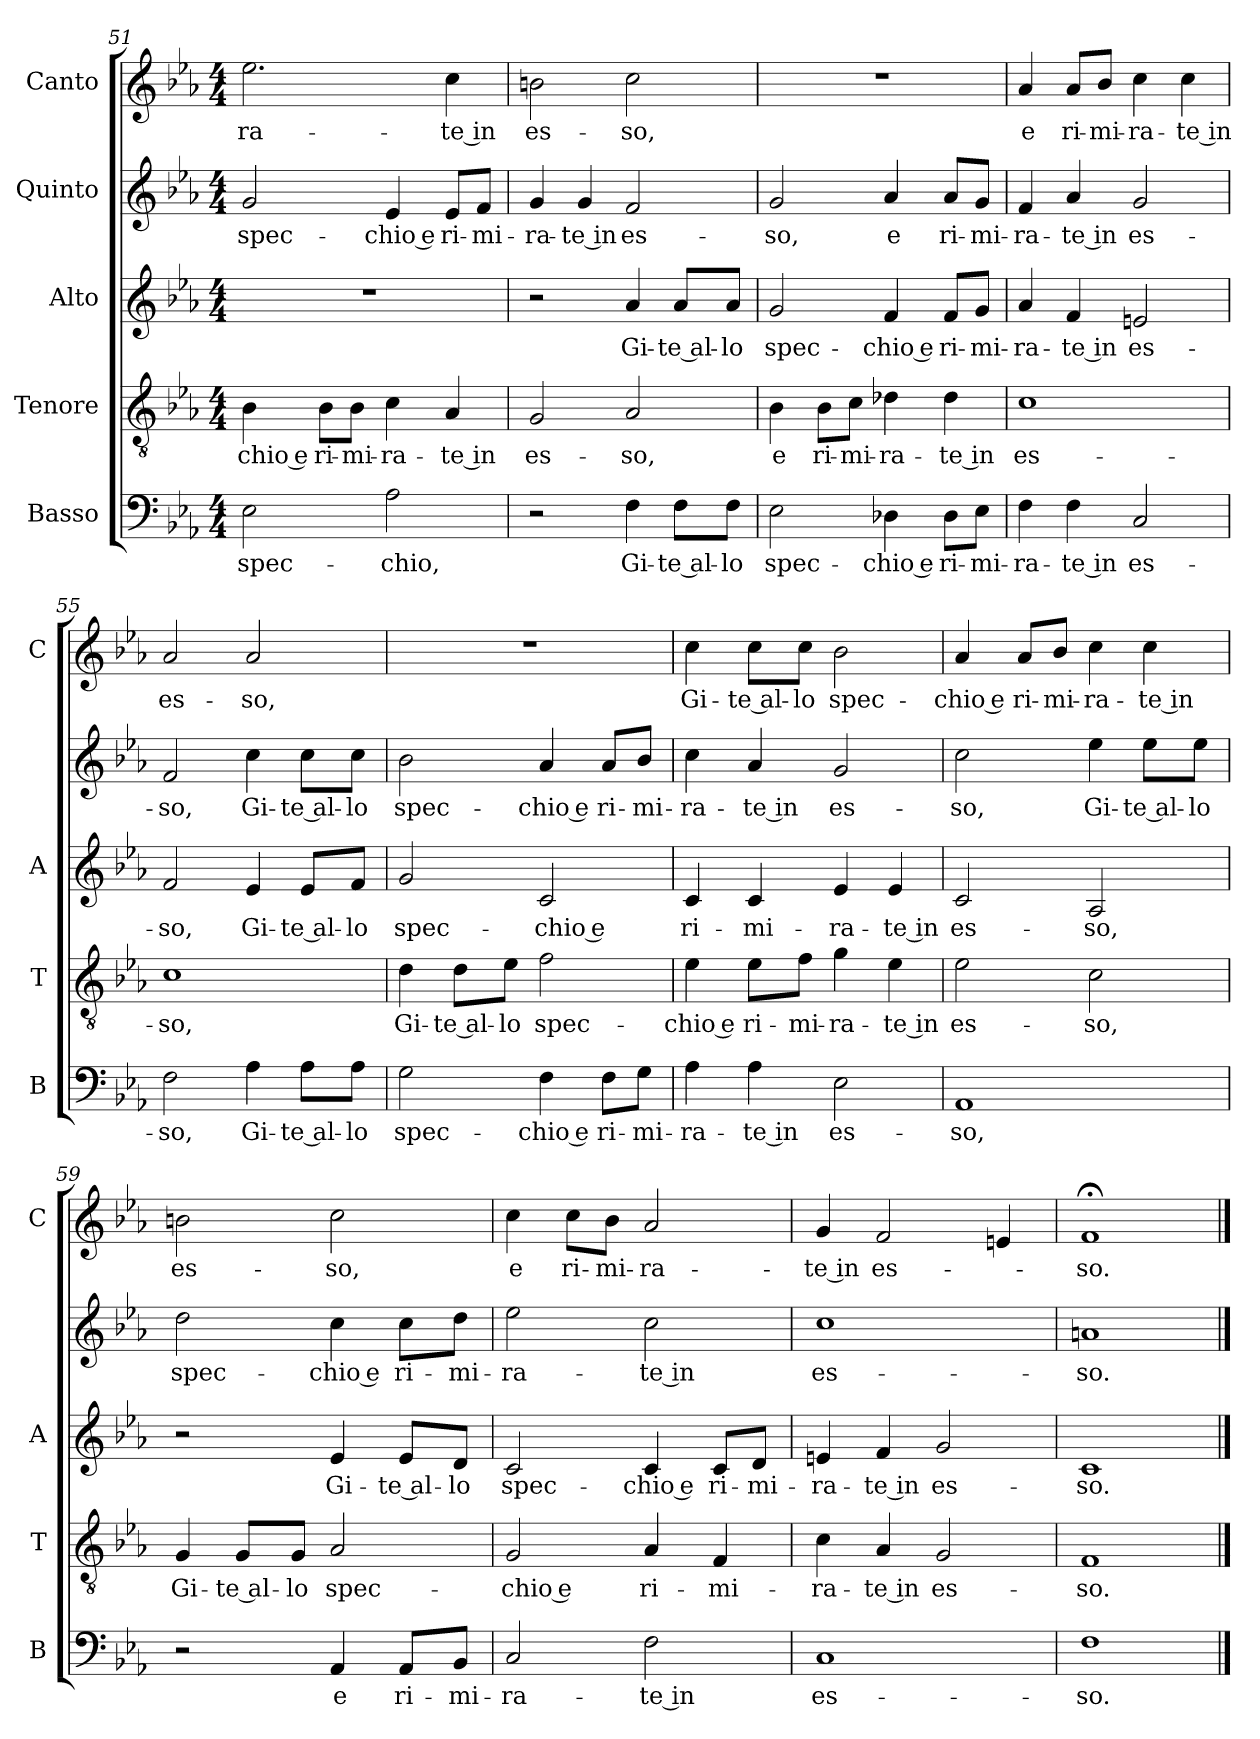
**kern	**text	**kern	**text	**kern	**text	**kern	**text	**kern	**text
*part5	*part5	*part4	*part4	*part3	*part3	*part2	*part2	*part1	*part1
*staff5	*staff5	*staff4	*staff4	*staff3	*staff3	*staff2	*staff2	*staff1	*staff1
*I"Basso	*	*I"Tenore	*	*I"Alto	*	*I"Quinto	*	*I"Canto	*
*I'B	*	*I'T	*	*I'A	*	*	*	*I'C	*
*clefF4	*	*clefGv2	*	*clefG2	*	*clefG2	*	*clefG2	*
*k[b-e-a-]	*	*k[b-e-a-]	*	*k[b-e-a-]	*	*k[b-e-a-]	*	*k[b-e-a-]	*
*E-:	*	*E-:	*	*E-:	*	*E-:	*	*E-:	*
*M4/4	*	*M4/4	*	*M4/4	*	*M4/4	*	*M4/4	*
=51	=51	=51	=51	=51	=51	=51	=51	=51	=51
!	!LO:LY:b	!	!LO:LY:b	!	!	!	!LO:LY:b	!	!LO:LY:b
2E-\	spec-	4B-\	-chio e	1r	.	2g/	spec-	2.ee-\	-ra-
!	!	!	!LO:LY:b	!	!	!	!	!	!
.	.	8B-\L	ri-	.	.	.	.	.	.
!	!	!	!LO:LY:b	!	!	!	!	!	!
.	.	8B-\J	-mi-	.	.	.	.	.	.
!	!LO:LY:b	!	!LO:LY:b	!	!	!	!LO:LY:b	!	!
2A-\	-chio,	4c\	-ra-	.	.	4e-/	-chio e	.	.
!	!	!	!LO:LY:b	!	!	!	!LO:LY:b	!	!LO:LY:b
.	.	4A-/	-te in	.	.	8e-/L	ri-	4cc\	-te in
!	!	!	!	!	!	!	!LO:LY:b	!	!
.	.	.	.	.	.	8f/J	-mi-	.	.
!!LO:PB:g=z
=52	=52	=52	=52	=52	=52	=52	=52	=52	=52
!	!	!	!LO:LY:b	!	!	!	!LO:LY:b	!	!LO:LY:b
2r	.	2G/	es-	2r	.	4g/	-ra-	2bn\	es-
!	!	!	!	!	!	!	!LO:LY:b	!	!
.	.	.	.	.	.	4g/	-te in	.	.
!	!LO:LY:b	!	!LO:LY:b	!	!LO:LY:b	!	!LO:LY:b	!	!LO:LY:b
4F\	Gi-	2A-/	-so,	4a-/	Gi-	2f/	es-	2cc\	-so,
!	!LO:LY:b	!	!	!	!LO:LY:b	!	!	!	!
8F\L	-te al-	.	.	8a-/L	-te al-	.	.	.	.
!	!LO:LY:b	!	!	!	!LO:LY:b	!	!	!	!
8F\J	-lo	.	.	8a-/J	-lo	.	.	.	.
=53	=53	=53	=53	=53	=53	=53	=53	=53	=53
!	!LO:LY:b	!	!LO:LY:b	!	!LO:LY:b	!	!LO:LY:b	!	!
2E-\	spec-	4B-\	e	2g/	spec-	2g/	-so,	1r	.
!	!	!	!LO:LY:b	!	!	!	!	!	!
.	.	8B-\L	ri-	.	.	.	.	.	.
!	!	!	!LO:LY:b	!	!	!	!	!	!
.	.	8c\J	-mi-	.	.	.	.	.	.
!	!LO:LY:b	!	!LO:LY:b	!	!LO:LY:b	!	!LO:LY:b	!	!
4D-X\	-chio e	4d-X\	-ra-	4f/	-chio e	4a-/	e	.	.
!	!LO:LY:b	!	!LO:LY:b	!	!LO:LY:b	!	!LO:LY:b	!	!
8D-\L	ri-	4d-\	-te in	8f/L	ri-	8a-/L	ri-	.	.
!	!LO:LY:b	!	!	!	!LO:LY:b	!	!LO:LY:b	!	!
8E-\J	-mi-	.	.	8g/J	-mi-	8g/J	-mi-	.	.
=54	=54	=54	=54	=54	=54	=54	=54	=54	=54
!	!LO:LY:b	!	!LO:LY:b	!	!LO:LY:b	!	!LO:LY:b	!	!LO:LY:b
4F\	-ra-	1c	es-	4a-/	-ra-	4f/	-ra-	4a-/	e
!	!LO:LY:b	!	!	!	!LO:LY:b	!	!LO:LY:b	!	!LO:LY:b
4F\	-te in	.	.	4f/	-te in	4a-/	-te in	8a-/L	ri-
!	!	!	!	!	!	!	!	!	!LO:LY:b
.	.	.	.	.	.	.	.	8b-/J	-mi-
!	!LO:LY:b	!	!	!	!LO:LY:b	!	!LO:LY:b	!	!LO:LY:b
2C/	es-	.	.	2en/	es-	2g/	es-	4cc\	-ra-
!	!	!	!	!	!	!	!	!	!LO:LY:b
.	.	.	.	.	.	.	.	4cc\	-te in
=55	=55	=55	=55	=55	=55	=55	=55	=55	=55
!	!LO:LY:b	!	!LO:LY:b	!	!LO:LY:b	!	!LO:LY:b	!	!LO:LY:b
2F\	-so,	1c	-so,	2f/	-so,	2f/	-so,	2a-/	es-
!	!LO:LY:b	!	!	!	!LO:LY:b	!	!LO:LY:b	!	!LO:LY:b
4A-\	Gi-	.	.	4e-/	Gi-	4cc\	Gi-	2a-/	-so,
!	!LO:LY:b	!	!	!	!LO:LY:b	!	!LO:LY:b	!	!
8A-\L	-te al-	.	.	8e-/L	-te al-	8cc\L	-te al-	.	.
!	!LO:LY:b	!	!	!	!LO:LY:b	!	!LO:LY:b	!	!
8A-\J	-lo	.	.	8f/J	-lo	8cc\J	-lo	.	.
=56	=56	=56	=56	=56	=56	=56	=56	=56	=56
!	!LO:LY:b	!	!LO:LY:b	!	!LO:LY:b	!	!LO:LY:b	!	!
2G\	spec-	4d\	Gi-	2g/	spec-	2b-\	spec-	1r	.
!	!	!	!LO:LY:b	!	!	!	!	!	!
.	.	8d\L	-te al-	.	.	.	.	.	.
!	!	!	!LO:LY:b	!	!	!	!	!	!
.	.	8e-\J	-lo	.	.	.	.	.	.
!	!LO:LY:b	!	!LO:LY:b	!	!LO:LY:b	!	!LO:LY:b	!	!
4F\	-chio e	2f\	spec-	2c/	-chio e	4a-/	-chio e	.	.
!	!LO:LY:b	!	!	!	!	!	!LO:LY:b	!	!
8F\L	ri-	.	.	.	.	8a-/L	ri-	.	.
!	!LO:LY:b	!	!	!	!	!	!LO:LY:b	!	!
8G\J	-mi-	.	.	.	.	8b-/J	-mi-	.	.
=57	=57	=57	=57	=57	=57	=57	=57	=57	=57
!	!LO:LY:b	!	!LO:LY:b	!	!LO:LY:b	!	!LO:LY:b	!	!LO:LY:b
4A-\	-ra-	4e-\	-chio e	4c/	ri-	4cc\	-ra-	4cc\	Gi-
!	!LO:LY:b	!	!LO:LY:b	!	!LO:LY:b	!	!LO:LY:b	!	!LO:LY:b
4A-\	-te in	8e-\L	ri-	4c/	-mi-	4a-/	-te in	8cc\L	-te al-
!	!	!	!LO:LY:b	!	!	!	!	!	!LO:LY:b
.	.	8f\J	-mi-	.	.	.	.	8cc\J	-lo
!	!LO:LY:b	!	!LO:LY:b	!	!LO:LY:b	!	!LO:LY:b	!	!LO:LY:b
2E-\	es-	4g\	-ra-	4e-/	-ra-	2g/	es-	2b-\	spec-
!	!	!	!LO:LY:b	!	!LO:LY:b	!	!	!	!
.	.	4e-\	-te in	4e-/	-te in	.	.	.	.
!!LO:LB:g=z
=58	=58	=58	=58	=58	=58	=58	=58	=58	=58
!	!LO:LY:b	!	!LO:LY:b	!	!LO:LY:b	!	!LO:LY:b	!	!LO:LY:b
1AA-	-so,	2e-\	es-	2c/	es-	2cc\	-so,	4a-/	-chio e
!	!	!	!	!	!	!	!	!	!LO:LY:b
.	.	.	.	.	.	.	.	8a-/L	ri-
!	!	!	!	!	!	!	!	!	!LO:LY:b
.	.	.	.	.	.	.	.	8b-/J	-mi-
!	!	!	!LO:LY:b	!	!LO:LY:b	!	!LO:LY:b	!	!LO:LY:b
.	.	2c\	-so,	2A-/	-so,	4ee-\	Gi-	4cc\	-ra-
!	!	!	!	!	!	!	!LO:LY:b	!	!LO:LY:b
.	.	.	.	.	.	8ee-\L	-te al-	4cc\	-te in
!	!	!	!	!	!	!	!LO:LY:b	!	!
.	.	.	.	.	.	8ee-\J	-lo	.	.
=59	=59	=59	=59	=59	=59	=59	=59	=59	=59
!	!	!	!LO:LY:b	!	!	!	!LO:LY:b	!	!LO:LY:b
2r	.	4G/	Gi-	2r	.	2dd\	spec-	2bn\	es-
!	!	!	!LO:LY:b	!	!	!	!	!	!
.	.	8G/L	-te al-	.	.	.	.	.	.
!	!	!	!LO:LY:b	!	!	!	!	!	!
.	.	8G/J	-lo	.	.	.	.	.	.
!	!LO:LY:b	!	!LO:LY:b	!	!LO:LY:b	!	!LO:LY:b	!	!LO:LY:b
4AA-/	e	2A-/	spec-	4e-/	Gi-	4cc\	-chio e	2cc\	-so,
!	!LO:LY:b	!	!	!	!LO:LY:b	!	!LO:LY:b	!	!
8AA-/L	ri-	.	.	8e-/L	-te al-	8cc\L	ri-	.	.
!	!LO:LY:b	!	!	!	!LO:LY:b	!	!LO:LY:b	!	!
8BB-/J	-mi-	.	.	8d/J	-lo	8dd\J	-mi-	.	.
=60	=60	=60	=60	=60	=60	=60	=60	=60	=60
!	!LO:LY:b	!	!LO:LY:b	!	!LO:LY:b	!	!LO:LY:b	!	!LO:LY:b
2C/	-ra-	2G/	-chio e	2c/	spec-	2ee-\	-ra-	4cc\	e
!	!	!	!	!	!	!	!	!	!LO:LY:b
.	.	.	.	.	.	.	.	8cc\L	ri-
!	!	!	!	!	!	!	!	!	!LO:LY:b
.	.	.	.	.	.	.	.	8b-\J	-mi-
!	!LO:LY:b	!	!LO:LY:b	!	!LO:LY:b	!	!LO:LY:b	!	!LO:LY:b
2F\	-te in	4A-/	ri-	4c/	-chio e	2cc\	-te in	2a-/	-ra-
!	!	!	!LO:LY:b	!	!LO:LY:b	!	!	!	!
.	.	4F/	-mi-	8c/L	ri-	.	.	.	.
!	!	!	!	!	!LO:LY:b	!	!	!	!
.	.	.	.	8d/J	-mi-	.	.	.	.
=61	=61	=61	=61	=61	=61	=61	=61	=61	=61
!	!LO:LY:b	!	!LO:LY:b	!	!LO:LY:b	!	!LO:LY:b	!	!LO:LY:b
1C	es-	4c\	-ra-	4en/	-ra-	1cc	es-	4g/	-te in
!	!	!	!LO:LY:b	!	!LO:LY:b	!	!	!	!LO:LY:b
.	.	4A-/	-te in	4f/	-te in	.	.	2f/	es-
!	!	!	!LO:LY:b	!	!LO:LY:b	!	!	!	!
.	.	2G/	es-	2g/	es-	.	.	.	.
.	.	.	.	.	.	.	.	4en/	.
=62	=62	=62	=62	=62	=62	=62	=62	=62	=62
!	!LO:LY:b	!	!LO:LY:b	!	!LO:LY:b	!	!LO:LY:b	!	!LO:LY:b
1F	-so.	1F	-so.	1c	-so.	1an	-so.	1f;<	-so.
==	==	==	==	==	==	==	==	==	==
*-	*-	*-	*-	*-	*-	*-	*-	*-	*-
